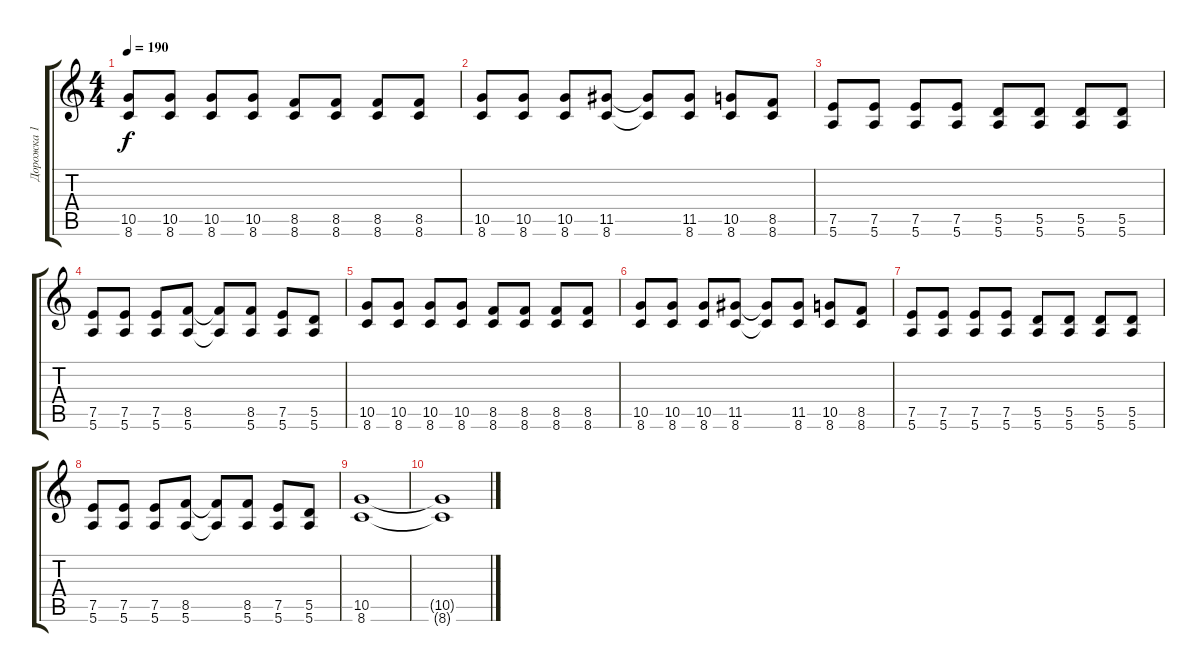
\track ("Дорожка 1" "Дорожка 1") {instrument distortionguitar}
\staff {score tabs}
\tuning (E4 B3 G3 D3 A2 E2) {hide}
\ts (4 4)
\tempo 190
\clef g2
\ks c
(10.5 8.6).8{dy f} (10.5 8.6).8 (10.5 8.6).8 (10.5 8.6).8 (8.5 8.6).8 (8.5 8.6).8 (8.5 8.6).8 (8.5 8.6).8 |
(10.5 8.6).8 (10.5 8.6).8 (10.5 8.6).8 (11.5 8.6).8 (11.5{t} 8.6{t}).8 (11.5 8.6).8 (10.5 8.6).8 (8.5 8.6).8 |
(7.5 5.6).8 (7.5 5.6).8 (7.5 5.6).8 (7.5 5.6).8 (5.5 5.6).8 (5.5 5.6).8 (5.5 5.6).8 (5.5 5.6).8 |
(7.5 5.6).8 (7.5 5.6).8 (7.5 5.6).8 (8.5 5.6).8 (8.5{t} 5.6{t}).8 (8.5 5.6).8 (7.5 5.6).8 (5.5 5.6).8 |
(10.5 8.6).8 (10.5 8.6).8 (10.5 8.6).8 (10.5 8.6).8 (8.5 8.6).8 (8.5 8.6).8 (8.5 8.6).8 (8.5 8.6).8 |
(10.5 8.6).8 (10.5 8.6).8 (10.5 8.6).8 (11.5 8.6).8 (11.5{t} 8.6{t}).8 (11.5 8.6).8 (10.5 8.6).8 (8.5 8.6).8 |
(7.5 5.6).8 (7.5 5.6).8 (7.5 5.6).8 (7.5 5.6).8 (5.5 5.6).8 (5.5 5.6).8 (5.5 5.6).8 (5.5 5.6).8 |
(7.5 5.6).8 (7.5 5.6).8 (7.5 5.6).8 (8.5 5.6).8 (8.5{t} 5.6{t}).8 (8.5 5.6).8 (7.5 5.6).8 (5.5 5.6).8 |
(10.5 8.6).1 |
(10.5{t} 8.6{t}).1
